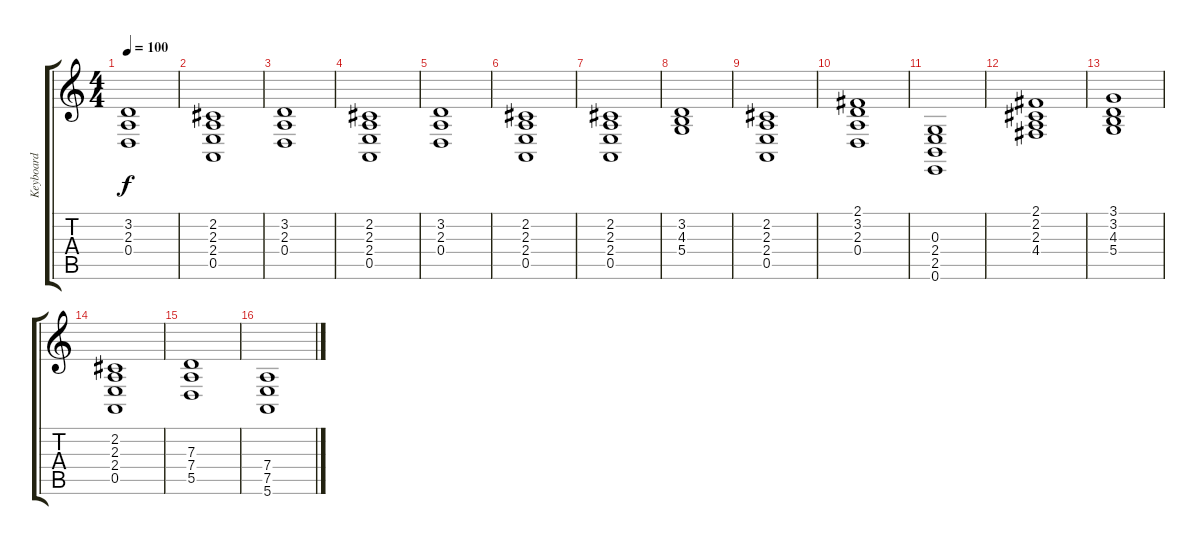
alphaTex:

\track ("Keyboard" "Keyboard") {instrument drawbarorgan}
\staff {score tabs}
\tuning (E4 B3 G3 D3 A2 E2) {hide}
\ts (4 4)
\tempo 100
\clef g2
\ks c
(3.2 2.3 0.4).1{dy f} |
(2.2 2.3 2.4 0.5).1 |
(3.2 2.3 0.4).1 |
(2.2 2.3 2.4 0.5).1 |
(3.2 2.3 0.4).1 |
(2.2 2.3 2.4 0.5).1 |
(2.2 2.3 2.4 0.5).1 |
(3.2 4.3 5.4).1 |
(2.2 2.3 2.4 0.5).1 |
(2.1 3.2 2.3 0.4).1 |
(0.3 2.4 2.5 0.6).1 |
(2.1 2.2 2.3 4.4).1 |
(3.1 3.2 4.3 5.4).1 |
(2.2 2.3 2.4 0.5).1 |
(7.3 7.4 5.5).1 |
(7.4 7.5 5.6).1
